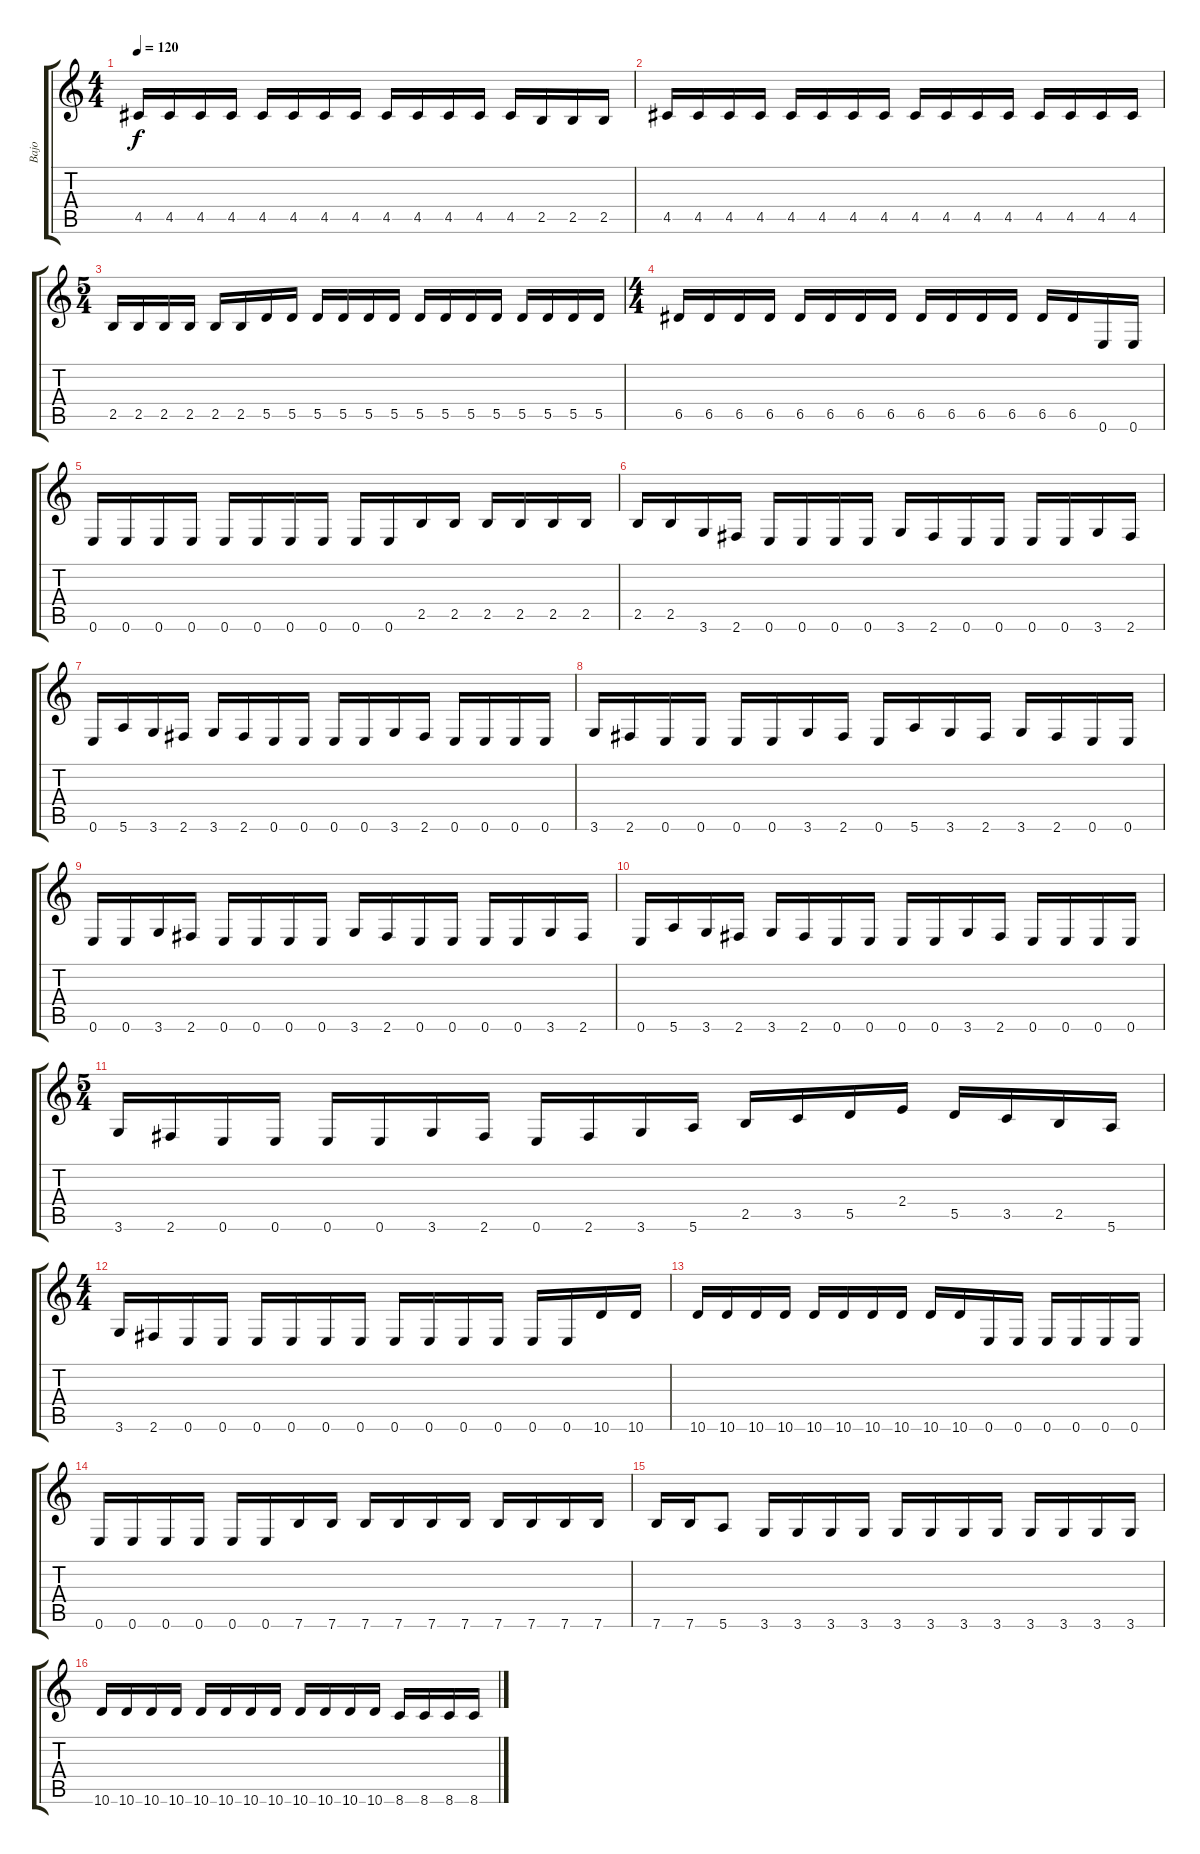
\track ("Bajo" "Bajo") {instrument electricbassfinger}
\staff {score tabs}
\tuning (E4 B3 G3 D3 A2 E2) {hide}
\ts (4 4)
\tempo 120
\clef g2
\ks c
4.5.16{dy f} 4.5.16 4.5.16 4.5.16 4.5.16 4.5.16 4.5.16 4.5.16 4.5.16 4.5.16 4.5.16 4.5.16 4.5.16 2.5.16 2.5.16 2.5.16 |
4.5.16 4.5.16 4.5.16 4.5.16 4.5.16 4.5.16 4.5.16 4.5.16 4.5.16 4.5.16 4.5.16 4.5.16 4.5.16 4.5.16 4.5.16 4.5.16 |
\ts (5 4)
2.5.16 2.5.16 2.5.16 2.5.16 2.5.16 2.5.16 5.5.16 5.5.16 5.5.16 5.5.16 5.5.16 5.5.16 5.5.16 5.5.16 5.5.16 5.5.16 5.5.16 5.5.16 5.5.16 5.5.16 |
\ts (4 4)
6.5.16 6.5.16 6.5.16 6.5.16 6.5.16 6.5.16 6.5.16 6.5.16 6.5.16 6.5.16 6.5.16 6.5.16 6.5.16 6.5.16 0.6.16 0.6.16 |
0.6.16 0.6.16 0.6.16 0.6.16 0.6.16 0.6.16 0.6.16 0.6.16 0.6.16 0.6.16 2.5.16 2.5.16 2.5.16 2.5.16 2.5.16 2.5.16 |
2.5.16 2.5.16 3.6.16 2.6.16 0.6.16 0.6.16 0.6.16 0.6.16 3.6.16 2.6.16 0.6.16 0.6.16 0.6.16 0.6.16 3.6.16 2.6.16 |
0.6.16 5.6.16 3.6.16 2.6.16 3.6.16 2.6.16 0.6.16 0.6.16 0.6.16 0.6.16 3.6.16 2.6.16 0.6.16 0.6.16 0.6.16 0.6.16 |
3.6.16 2.6.16 0.6.16 0.6.16 0.6.16 0.6.16 3.6.16 2.6.16 0.6.16 5.6.16 3.6.16 2.6.16 3.6.16 2.6.16 0.6.16 0.6.16 |
0.6.16 0.6.16 3.6.16 2.6.16 0.6.16 0.6.16 0.6.16 0.6.16 3.6.16 2.6.16 0.6.16 0.6.16 0.6.16 0.6.16 3.6.16 2.6.16 |
0.6.16 5.6.16 3.6.16 2.6.16 3.6.16 2.6.16 0.6.16 0.6.16 0.6.16 0.6.16 3.6.16 2.6.16 0.6.16 0.6.16 0.6.16 0.6.16 |
\ts (5 4)
3.6.16 2.6.16 0.6.16 0.6.16 0.6.16 0.6.16 3.6.16 2.6.16 0.6.16 2.6.16 3.6.16 5.6.16 2.5.16 3.5.16 5.5.16 2.4.16 5.5.16 3.5.16 2.5.16 5.6.16 |
\ts (4 4)
3.6.16 2.6.16 0.6.16 0.6.16 0.6.16 0.6.16 0.6.16 0.6.16 0.6.16 0.6.16 0.6.16 0.6.16 0.6.16 0.6.16 10.6.16 10.6.16 |
10.6.16 10.6.16 10.6.16 10.6.16 10.6.16 10.6.16 10.6.16 10.6.16 10.6.16 10.6.16 0.6.16 0.6.16 0.6.16 0.6.16 0.6.16 0.6.16 |
0.6.16 0.6.16 0.6.16 0.6.16 0.6.16 0.6.16 7.6.16 7.6.16 7.6.16 7.6.16 7.6.16 7.6.16 7.6.16 7.6.16 7.6.16 7.6.16 |
7.6.16 7.6.16 5.6.8 3.6.16 3.6.16 3.6.16 3.6.16 3.6.16 3.6.16 3.6.16 3.6.16 3.6.16 3.6.16 3.6.16 3.6.16 |
10.6.16 10.6.16 10.6.16 10.6.16 10.6.16 10.6.16 10.6.16 10.6.16 10.6.16 10.6.16 10.6.16 10.6.16 8.6.16 8.6.16 8.6.16 8.6.16
